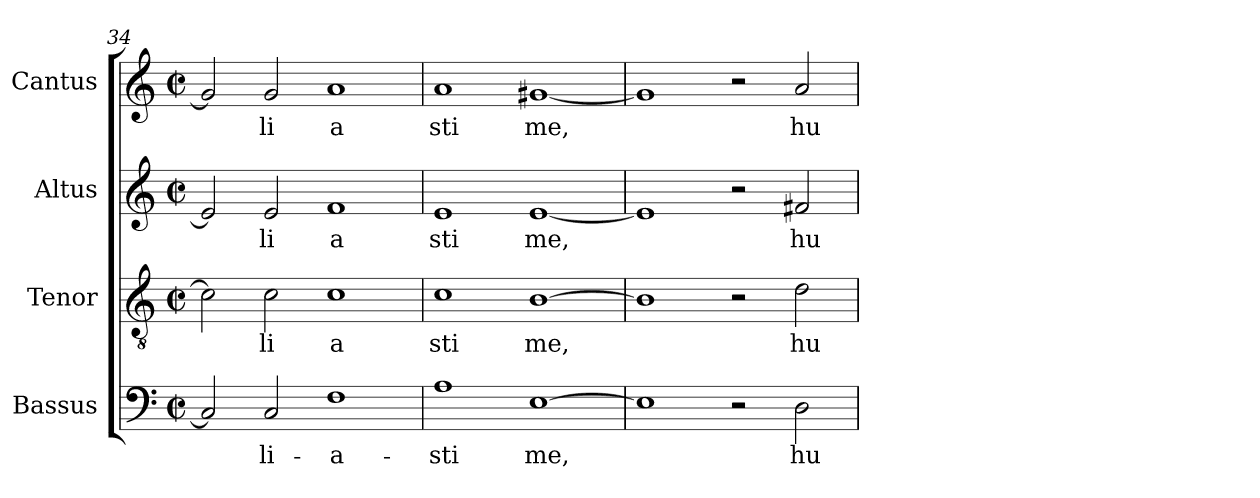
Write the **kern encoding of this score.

**kern	**text	**kern	**text	**kern	**text	**kern	**text
*part4	*part4	*part3	*part3	*part2	*part2	*part1	*part1
*staff4	*staff4	*staff3	*staff3	*staff2	*staff2	*staff1	*staff1
*I"Bassus	*	*I"Tenor	*	*I"Altus	*	*I"Cantus	*
*clefF4	*	*clefGv2	*	*clefG2	*	*clefG2	*
*k[]	*	*k[]	*	*k[]	*	*k[]	*
*C:	*	*C:	*	*C:	*	*C:	*
*M2/2	*	*M2/2	*	*M2/2	*	*M2/2	*
*met(c|)	*	*met(c|)	*	*met(c|)	*	*met(c|)	*
=34	=34	=34	=34	=34	=34	=34	=34
!	!LO:LY:b:cj	!	!LO:LY:b:cj	!	!LO:LY:b:cj	!	!LO:LY:b:cj
2C/]	--	2c\]	.	2e/]	.	2g/]	.
!	!LO:LY:b:cj	!	!LO:LY:b:cj	!	!LO:LY:b:cj	!	!LO:LY:b:cj
2C/	-li-	2c\	li	2e/	li	2g/	li
!	!LO:LY:b:cj	!	!LO:LY:b:cj	!	!LO:LY:b:cj	!	!LO:LY:b:cj
1F	-a-	1c	a	1f	a	1a	a
=35	=35	=35	=35	=35	=35	=35	=35
!	!LO:LY:b:cj	!	!LO:LY:b:cj	!	!LO:LY:b:cj	!	!LO:LY:b:cj
1A	-sti	1c	sti	1e	sti	1a	sti
!	!LO:LY:b:cj	!	!LO:LY:b:cj	!	!LO:LY:b:cj	!	!LO:LY:b:cj
[>1E	me,	[>1B	me,	[<1e	me,	[<1g#X	me,
=36	=36	=36	=36	=36	=36	=36	=36
!	!LO:LY:b:cj	!	!LO:LY:b:cj	!	!LO:LY:b:cj	!	!LO:LY:b:cj
1E]	.	1B]	.	1e]	.	1g#]	.
2r	.	2r	.	2r	.	2r	.
!	!LO:LY:b:cj	!	!LO:LY:b:cj	!	!LO:LY:b:cj	!	!LO:LY:b:cj
2D\	hu-	2d\	hu	2f#X/	hu	2a/	hu
=	=	=	=	=	=	=	=
*-	*-	*-	*-	*-	*-	*-	*-
